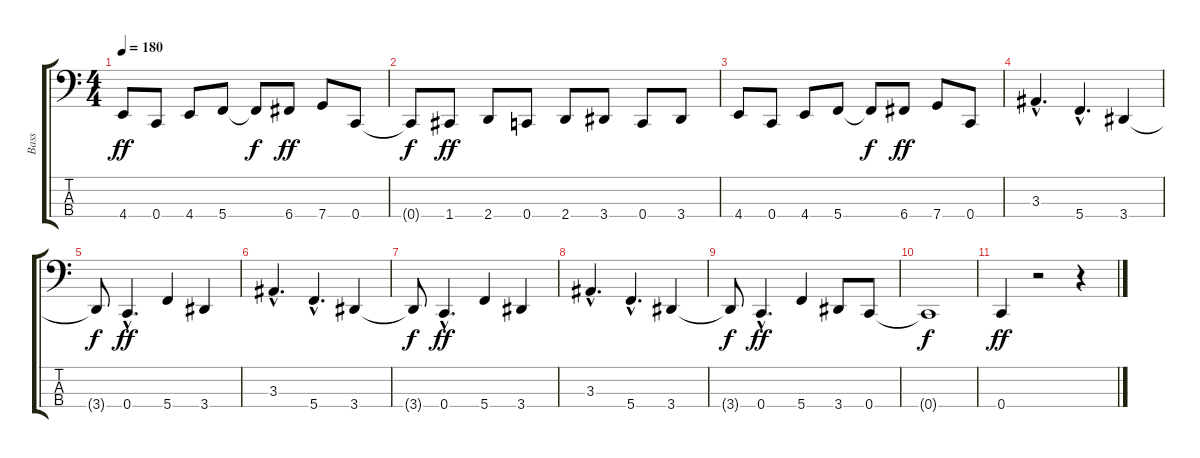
\track ("Bass" "Bass") {instrument electricbasspick}
\staff {score tabs}
\tuning (F2 C2 G1 C1) {hide}
\ts (4 4)
\tempo 180
\clef f4
\ks c
4.4.8{dy ff} 0.4.8 4.4.8 5.4.8 5.4{t}.8{dy f} 6.4.8{dy ff} 7.4.8 0.4.8 |
0.4{t}.8{dy f} 1.4.8{dy ff} 2.4.8 0.4.8 2.4.8 3.4.8 0.4.8 3.4.8 |
4.4.8 0.4.8 4.4.8 5.4.8 5.4{t}.8{dy f} 6.4.8{dy ff} 7.4.8 0.4.8 |
3.3{hac}.4{d} 5.4{hac}.4{d} 3.4.4 |
3.4{t}.8{dy f} 0.4{hac}.4{d dy ff} 5.4.4 3.4.4 |
3.3{hac}.4{d} 5.4{hac}.4{d} 3.4.4 |
3.4{t}.8{dy f} 0.4{hac}.4{d dy ff} 5.4.4 3.4.4 |
3.3{hac}.4{d} 5.4{hac}.4{d} 3.4.4 |
3.4{t}.8{dy f} 0.4{hac}.4{d dy ff} 5.4.4 3.4.8 0.4.8 |
0.4{t}.1{dy f} |
0.4.4{dy ff} r.2 r.4
